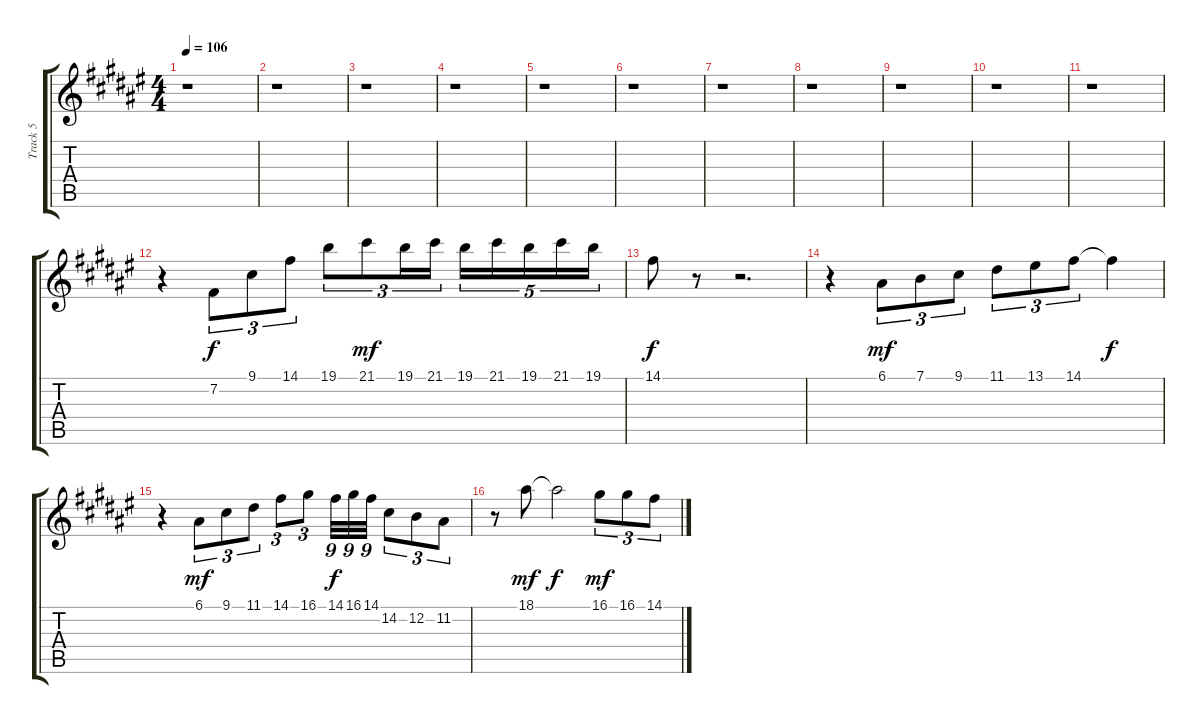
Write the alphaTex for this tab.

\track ("Track 5" "Track 5") {instrument acousticgrandpiano}
\staff {score tabs}
\tuning (E4 B3 G3 D3 A2 E2) {hide}
\ts (4 4)
\tempo 106
\clef g2
\ks f#
r.1{dy f} |
r.1 |
r.1 |
r.1 |
r.1 |
r.1 |
r.1 |
r.1 |
r.1 |
r.1 |
r.1 |
r.4 7.2.8{tu (3 2)} 9.1.8{tu (3 2)} 14.1.8{tu (3 2)} 19.1.8{tu (3 2)} 21.1.8{tu (3 2) dy mf} 19.1.16{tu (3 2)} 21.1.16{tu (3 2)} 19.1.16{tu (5 4)} 21.1.16{tu (5 4)} 19.1.16{tu (5 4)} 21.1.16{tu (5 4)} 19.1.16{tu (5 4)} |
14.1.8{dy f} r.8 r.2{d} |
r.4 6.1.8{tu (3 2) dy mf} 7.1.8{tu (3 2)} 9.1.8{tu (3 2)} 11.1.8{tu (3 2)} 13.1.8{tu (3 2)} 14.1.8{tu (3 2)} 14.1{t}.4{dy f} |
r.4 6.1.8{tu (3 2) dy mf} 9.1.8{tu (3 2)} 11.1.8{tu (3 2)} 14.1.8{tu (3 2)} 16.1.8{tu (3 2)} 14.1.32{tu (9 8) dy f} 16.1.32{tu (9 8)} 14.1.32{tu (9 8)} 14.2.8{tu (3 2)} 12.2.8{tu (3 2)} 11.2.8{tu (3 2)} |
r.8 18.1.8{dy mf} 18.1{t}.2{dy f} 16.1.8{tu (3 2) dy mf} 16.1.8{tu (3 2)} 14.1.8{tu (3 2)}
